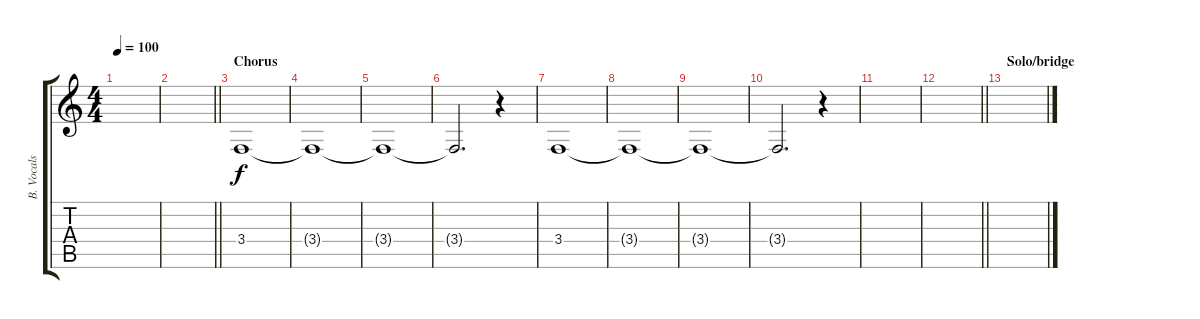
\track ("B. Vocals II" "B. Vocals ") {instrument lead5charang}
\staff {score tabs}
\tuning (E4 B3 G3 D3 A2 E2) {hide}
\ts (4 4)
\tempo 100
\clef g2
\ks c
|
\barLineRight lightlight
|
\section ("" "Chorus")
3.4.1 |
3.4{t}.1 |
3.4{t}.1 |
3.4{t}.2{d} r.4 |
3.4.1 |
3.4{t}.1 |
3.4{t}.1 |
3.4{t}.2{d} r.4 |
|
\barLineRight lightlight
|
\section ("" "Solo/bridge")
